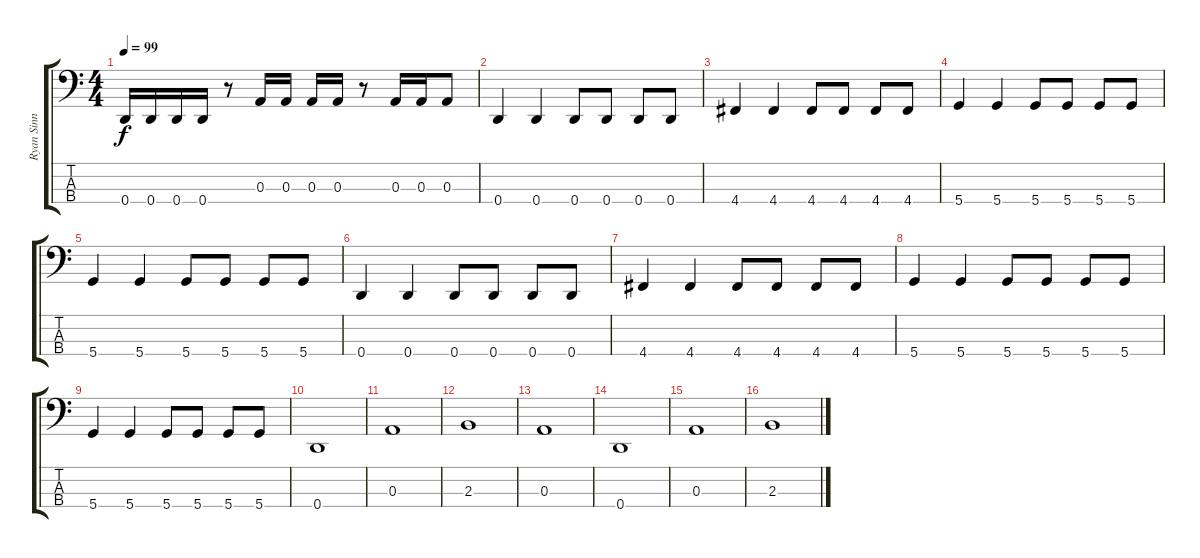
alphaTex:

\track ("Ryan Sinn" "Ryan Sinn") {instrument electricbassfinger}
\staff {score tabs}
\tuning (G2 D2 A1 D1) {hide}
\ts (4 4)
\tempo 99
\clef f4
\ks c
0.4.16{dy f} 0.4.16 0.4.16 0.4.16 r.8 0.3.16 0.3.16 0.3.16 0.3.16 r.8 0.3.16 0.3.16 0.3.8 |
0.4.4 0.4.4 0.4.8 0.4.8 0.4.8 0.4.8 |
4.4.4 4.4.4 4.4.8 4.4.8 4.4.8 4.4.8 |
5.4.4 5.4.4 5.4.8 5.4.8 5.4.8 5.4.8 |
5.4.4 5.4.4 5.4.8 5.4.8 5.4.8 5.4.8 |
0.4.4 0.4.4 0.4.8 0.4.8 0.4.8 0.4.8 |
4.4.4 4.4.4 4.4.8 4.4.8 4.4.8 4.4.8 |
5.4.4 5.4.4 5.4.8 5.4.8 5.4.8 5.4.8 |
5.4.4 5.4.4 5.4.8 5.4.8 5.4.8 5.4.8 |
0.4.1 |
0.3.1 |
2.3.1 |
0.3.1 |
0.4.1 |
0.3.1 |
2.3.1
